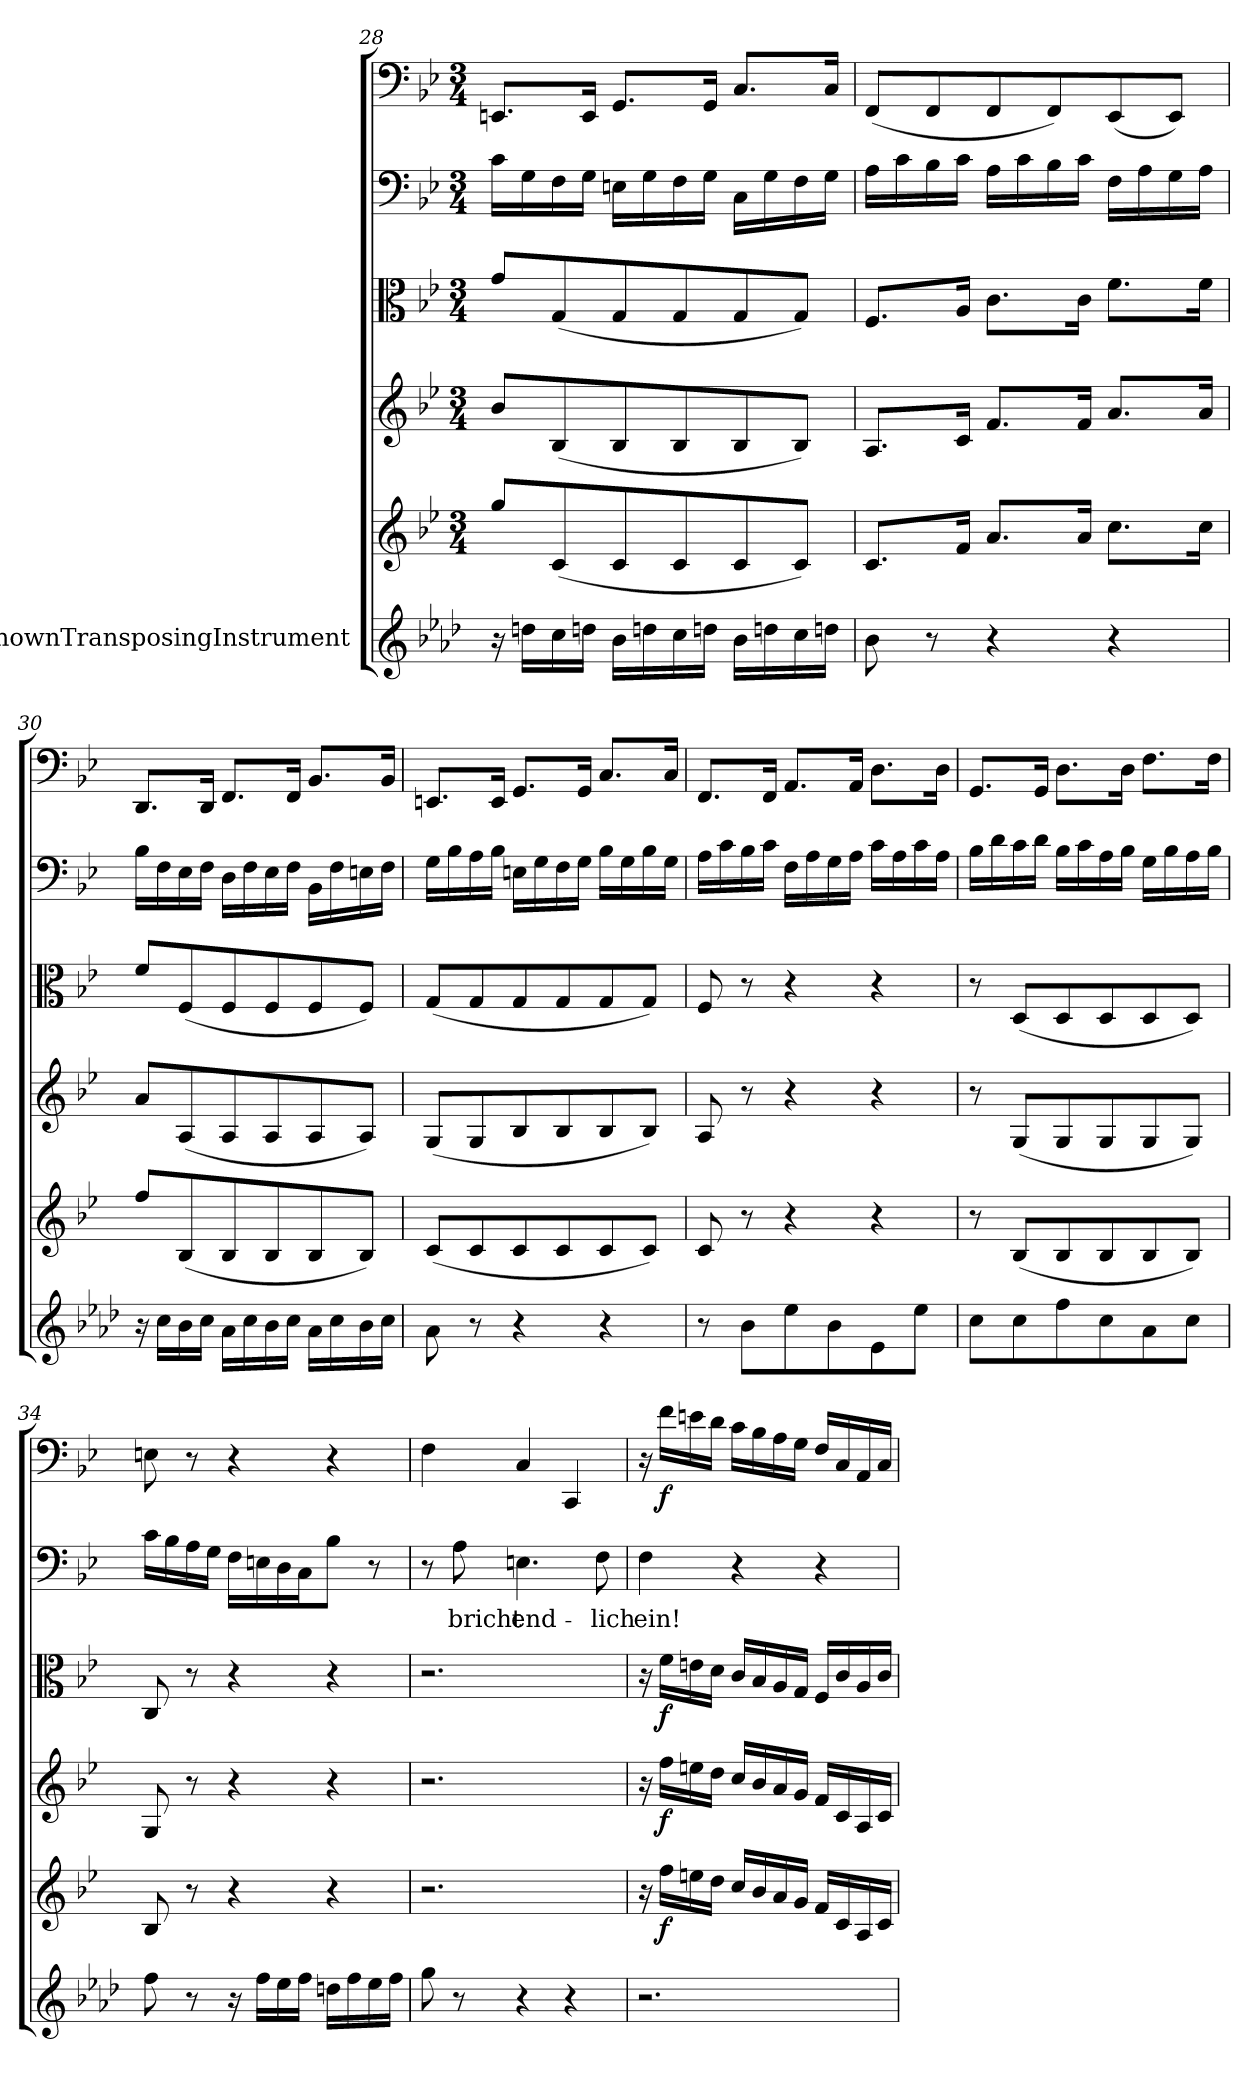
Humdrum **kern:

**kern	**kern	**dynam	**kern	**dynam	**kern	**dynam	**kern	**text	**kern	**dynam
*part6	*part5	*part5	*part4	*part4	*part3	*part3	*part2	*part2	*part1	*part1
*staff6	*staff5	*staff5	*staff4	*staff4	*staff3	*staff3	*staff2	*staff2	*staff1	*staff1
*I"UnknownTransposingInstrument	*	*	*	*	*	*	*	*	*	*
*clefG2	*clefG2	*	*clefG2	*	*clefC3	*	*clefF4	*	*clefF4	*
*ITrd-1c-2	*	*	*	*	*	*	*	*	*	*
*k[b-e-]	*k[b-e-]	*	*k[b-e-]	*	*k[b-e-]	*	*k[b-e-]	*	*k[b-e-]	*
*	*M3/4	*	*M3/4	*	*M3/4	*	*M3/4	*	*M3/4	*
=28	=28	=28	=28	=28	=28	=28	=28	=28	=28	=28
16r	8gg/L	.	8b-/L	.	8g/L	.	16c\LL	.	8.EEn/L	.
16een\LL	.	.	.	.	.	.	16G\	.	.	.
16dd\	(8c/	.	(8B-/	.	(8G/	.	16F\	.	.	.
16een\JJ	.	.	.	.	.	.	16G\JJ	.	16EE/Jk	.
16cc\LL	8c/	.	8B-/	.	8G/	.	16En\LL	.	8.GG/L	.
16een\	.	.	.	.	.	.	16G\	.	.	.
16dd\	8c/	.	8B-/	.	8G/	.	16F\	.	.	.
16een\JJ	.	.	.	.	.	.	16G\JJ	.	16GG/Jk	.
16cc\LL	8c/	.	8B-/	.	8G/	.	16C\LL	.	8.C/L	.
16een\	.	.	.	.	.	.	16G\	.	.	.
16dd\	8c/J)	.	8B-/J)	.	8G/J)	.	16F\	.	.	.
16een\JJ	.	.	.	.	.	.	16G\JJ	.	16C/Jk	.
=29	=29	=29	=29	=29	=29	=29	=29	=29	=29	=29
8cc\	8.c/L	.	8.A/L	.	8.F/L	.	16A\LL	.	(8FF/L	.
.	.	.	.	.	.	.	16c\	.	.	.
8r	.	.	.	.	.	.	16B-\	.	8FF/	.
.	16f/Jk	.	16c/Jk	.	16A/Jk	.	16c\JJ	.	.	.
4r	8.a/L	.	8.f/L	.	8.c\L	.	16A\LL	.	8FF/	.
.	.	.	.	.	.	.	16c\	.	.	.
.	.	.	.	.	.	.	16B-\	.	8FF/)	.
.	16a/Jk	.	16f/Jk	.	16c\Jk	.	16c\JJ	.	.	.
4r	8.cc\L	.	8.a/L	.	8.f\L	.	16F\LL	.	(8EE-/	.
.	.	.	.	.	.	.	16A\	.	.	.
.	.	.	.	.	.	.	16G\	.	8EE-/J)	.
.	16cc\Jk	.	16a/Jk	.	16f\Jk	.	16A\JJ	.	.	.
=30	=30	=30	=30	=30	=30	=30	=30	=30	=30	=30
16r	8ff/L	.	8a/L	.	8f/L	.	16B-\LL	.	8.DD/L	.
16dd\LL	.	.	.	.	.	.	16F\	.	.	.
16cc\	(8B-/	.	(8A/	.	(8F/	.	16E-\	.	.	.
16dd\JJ	.	.	.	.	.	.	16F\JJ	.	16DD/Jk	.
16b-\LL	8B-/	.	8A/	.	8F/	.	16D\LL	.	8.FF/L	.
16dd\	.	.	.	.	.	.	16F\	.	.	.
16cc\	8B-/	.	8A/	.	8F/	.	16E-\	.	.	.
16dd\JJ	.	.	.	.	.	.	16F\JJ	.	16FF/Jk	.
16b-\LL	8B-/	.	8A/	.	8F/	.	16BB-\LL	.	8.BB-/L	.
16dd\	.	.	.	.	.	.	16F\	.	.	.
16cc\	8B-/J)	.	8A/J)	.	8F/J)	.	16En\	.	.	.
16dd\JJ	.	.	.	.	.	.	16F\JJ	.	16BB-/Jk	.
=31	=31	=31	=31	=31	=31	=31	=31	=31	=31	=31
8b-\	(8c/L	.	(8G/L	.	(8G/L	.	16G\LL	.	8.EEn/L	.
.	.	.	.	.	.	.	16B-\	.	.	.
8r	8c/	.	8G/	.	8G/	.	16A\	.	.	.
.	.	.	.	.	.	.	16B-\JJ	.	16EE/Jk	.
4r	8c/	.	8B-/	.	8G/	.	16En\LL	.	8.GG/L	.
.	.	.	.	.	.	.	16G\	.	.	.
.	8c/	.	8B-/	.	8G/	.	16F\	.	.	.
.	.	.	.	.	.	.	16G\JJ	.	16GG/Jk	.
4r	8c/	.	8B-/	.	8G/	.	16B-\LL	.	8.C/L	.
.	.	.	.	.	.	.	16G\	.	.	.
.	8c/J)	.	8B-/J)	.	8G/J)	.	16B-\	.	.	.
.	.	.	.	.	.	.	16G\JJ	.	16C/Jk	.
=32	=32	=32	=32	=32	=32	=32	=32	=32	=32	=32
8r	8c/	.	8A/	.	8F/	.	16A\LL	.	8.FF/L	.
.	.	.	.	.	.	.	16c\	.	.	.
8cc\L	8r	.	8r	.	8r	.	16B-\	.	.	.
.	.	.	.	.	.	.	16c\JJ	.	16FF/Jk	.
8ff\	4r	.	4r	.	4r	.	16F\LL	.	8.AA/L	.
.	.	.	.	.	.	.	16A\	.	.	.
8cc\	.	.	.	.	.	.	16G\	.	.	.
.	.	.	.	.	.	.	16A\JJ	.	16AA/Jk	.
8f\	4r	.	4r	.	4r	.	16c\LL	.	8.D\L	.
.	.	.	.	.	.	.	16A\	.	.	.
8ff\J	.	.	.	.	.	.	16c\	.	.	.
.	.	.	.	.	.	.	16A\JJ	.	16D\Jk	.
=33	=33	=33	=33	=33	=33	=33	=33	=33	=33	=33
8dd\L	8r	.	8r	.	8r	.	16B-\LL	.	8.GG/L	.
.	.	.	.	.	.	.	16d\	.	.	.
8dd\	(8B-/L	.	(8G/L	.	(8D/L	.	16c\	.	.	.
.	.	.	.	.	.	.	16d\JJ	.	16GG/Jk	.
8gg\	8B-/	.	8G/	.	8D/	.	16B-\LL	.	8.D\L	.
.	.	.	.	.	.	.	16c\	.	.	.
8dd\	8B-/	.	8G/	.	8D/	.	16A\	.	.	.
.	.	.	.	.	.	.	16B-\JJ	.	16D\Jk	.
8b-\	8B-/	.	8G/	.	8D/	.	16G\LL	.	8.F\L	.
.	.	.	.	.	.	.	16B-\	.	.	.
8dd\J	8B-/J)	.	8G/J)	.	8D/J)	.	16A\	.	.	.
.	.	.	.	.	.	.	16B-\JJ	.	16F\Jk	.
=34	=34	=34	=34	=34	=34	=34	=34	=34	=34	=34
8gg\	8B-/	.	8G/	.	8C/	.	16c\LL	.	8En\	.
.	.	.	.	.	.	.	16B-\	.	.	.
8r	8r	.	8r	.	8r	.	16A\	.	8r	.
.	.	.	.	.	.	.	16G\JJ	.	.	.
16r	4r	.	4r	.	4r	.	16F\LL	.	4r	.
16gg\LL	.	.	.	.	.	.	16En\	.	.	.
16ff\	.	.	.	.	.	.	16D\	.	.	.
16gg\JJ	.	.	.	.	.	.	16C\J	.	.	.
16een\LL	4r	.	4r	.	4r	.	8B-\J	.	4r	.
16gg\	.	.	.	.	.	.	.	.	.	.
16ff\	.	.	.	.	.	.	8r	.	.	.
16gg\JJ	.	.	.	.	.	.	.	.	.	.
=35	=35	=35	=35	=35	=35	=35	=35	=35	=35	=35
8aa\	2.r	.	2.r	.	2.r	.	8r	.	4F\	.
8r	.	.	.	.	.	.	8A\	bricht	.	.
4r	.	.	.	.	.	.	4.En\	end-	4C/	.
4r	.	.	.	.	.	.	.	.	4CC/	.
.	.	.	.	.	.	.	8F\	-lich	.	.
=36	=36	=36	=36	=36	=36	=36	=36	=36	=36	=36
2.r	16r	.	16r	.	16r	.	4F\	ein!	16r	.
.	16ff\LL	f	16ff\LL	f	16f\LL	f	.	.	16f\LL	f
.	16een\	.	16een\	.	16en\	.	.	.	16en\	.
.	16dd\JJ	.	16dd\JJ	.	16d\JJ	.	.	.	16d\JJ	.
.	16cc/LL	.	16cc/LL	.	16c/LL	.	4r	.	16c\LL	.
.	16b-/	.	16b-/	.	16B-/	.	.	.	16B-\	.
.	16a/	.	16a/	.	16A/	.	.	.	16A\	.
.	16g/JJ	.	16g/JJ	.	16G/JJ	.	.	.	16G\JJ	.
.	16f/LL	.	16f/LL	.	16F/LL	.	4r	.	16F/LL	.
.	16c/	.	16c/	.	16c/	.	.	.	16C/	.
.	16A/	.	16A/	.	16A/	.	.	.	16AA/	.
.	16c/JJ	.	16c/JJ	.	16c/JJ	.	.	.	16C/JJ	.
=	=	=	=	=	=	=	=	=	=	=
*-	*-	*-	*-	*-	*-	*-	*-	*-	*-	*-
